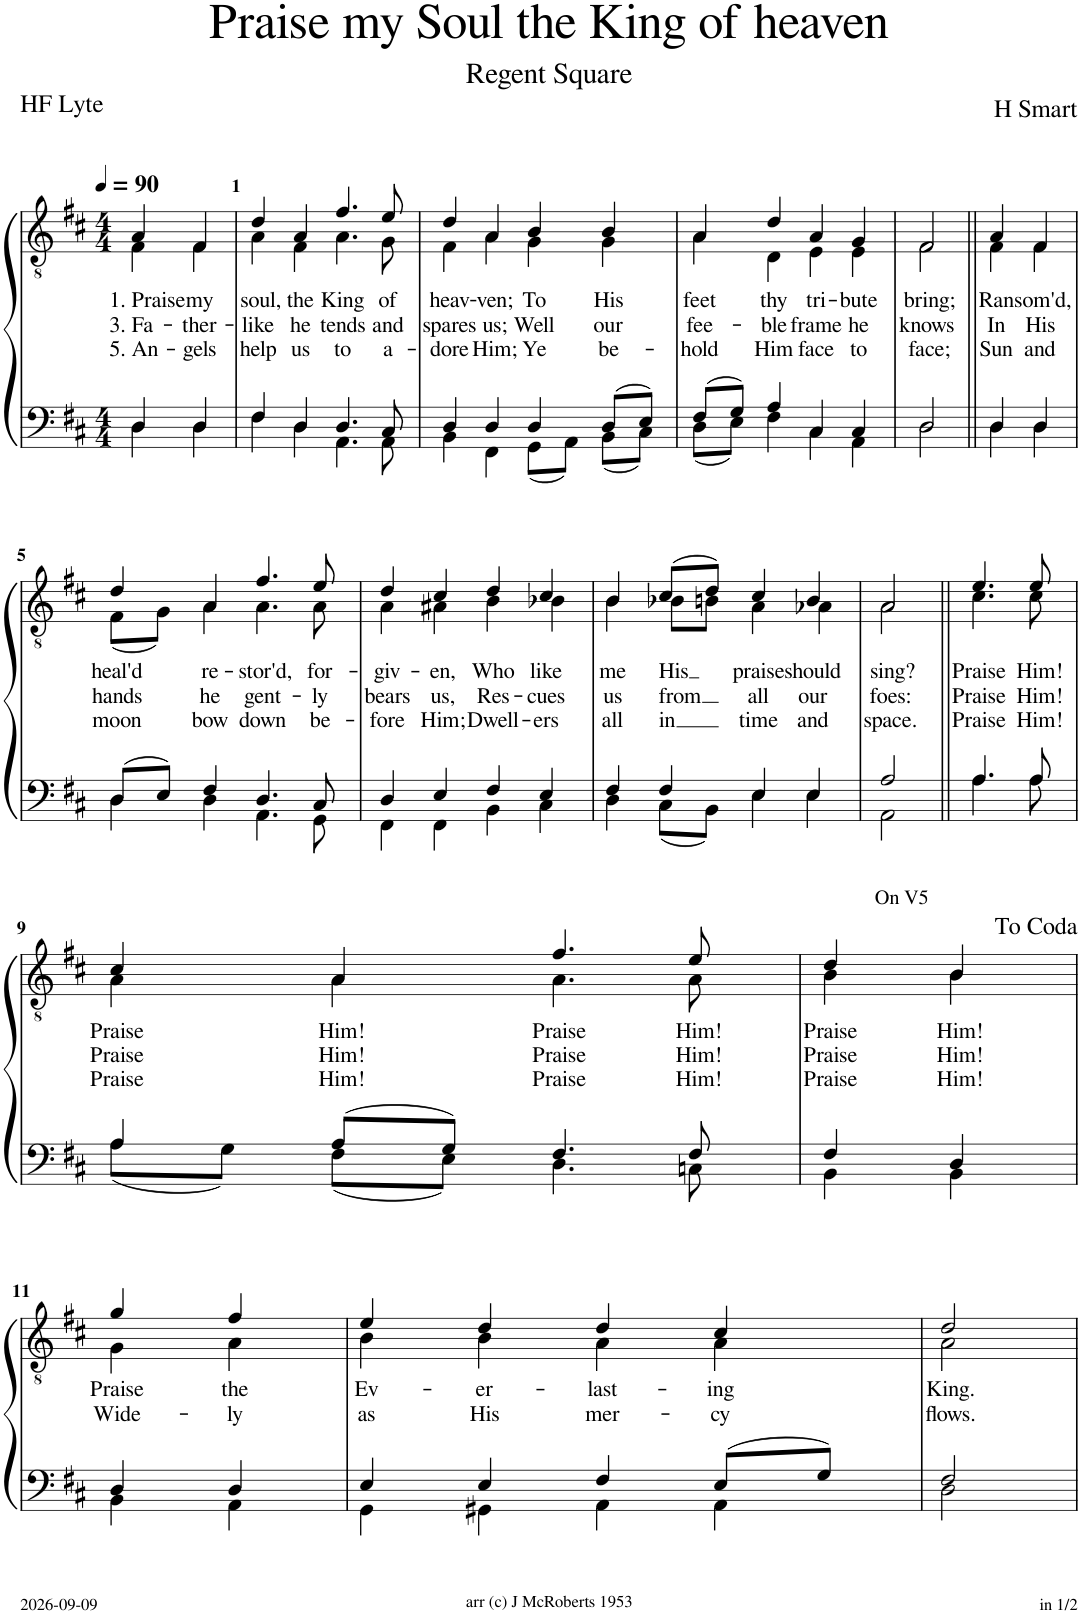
**kern	**kern	**text	**text	**text
*part1	*part1	*part1	*part1	*part1
*staff2	*staff1	*staff1	*staff1	*staff1
*I"Piano	*	*	*	*
*I'Pno	*	*	*	*
*clefF4	*clefGv2	*	*	*
*k[f#c#]	*k[f#c#]	*	*	*
*M4/4	*M4/4	*	*	*
*MM90	*MM90	*	*	*
=	=	=	=	=
*^	*	*	*	*
!	!	!	!LO:LY:b	!LO:LY:b	!LO:LY:b
*	*	*^	*	*	*
4D/	4D\	4A/	4F#\	1. Praise	3. Fa-	5. An-
!	!	!	!	!LO:LY:b	!LO:LY:b	!LO:LY:b
4D/	4D\	4F#/	4F#\	my	-ther-	-gels
=1	=1	=1	=1	=1	=1	=1
!	!	!	!	!LO:LY:b	!LO:LY:b	!LO:LY:b
4F#/	4F#\	4d/	4A\	soul,	-like	help
!	!	!	!	!LO:LY:b	!LO:LY:b	!LO:LY:b
4D/	4D\	4A/	4F#\	the	he	us
!	!	!	!	!LO:LY:b	!LO:LY:b	!LO:LY:b
4.D/	4.AA\	4.f#/	4.A\	King	tends	to
!	!	!	!	!LO:LY:b	!LO:LY:b	!LO:LY:b
8C#/	8AA\	8e/	8G\	of	and	a-
=2	=2	=2	=2	=2	=2	=2
!	!	!	!	!LO:LY:b	!LO:LY:b	!LO:LY:b
4D/	4BB\	4d/	4F#\	heav-	spares	-dore
!	!	!	!	!LO:LY:b	!LO:LY:b	!LO:LY:b
4D/	4FF#\	4A/	4A\	-ven;	us;	Him;
!	!	!	!	!LO:LY:b	!LO:LY:b	!LO:LY:b
4D/	8GG\L	4B/	4G\	To	Well	Ye
.	8AA\J	.	.	.	.	.
!	!	!	!	!LO:LY:b	!LO:LY:b	!LO:LY:b
8D/L	8BB\L	4B/	4G\	His	our	be-
8E/J	8C#\J	.	.	.	.	.
=3	=3	=3	=3	=3	=3	=3
!	!	!	!	!LO:LY:b	!LO:LY:b	!LO:LY:b
8F#/L	8D\L	4A/	4A\	feet	fee-	-hold
8G/J	8E\J	.	.	.	.	.
!	!	!	!	!LO:LY:b	!LO:LY:b	!LO:LY:b
4A/	4F#\	4d/	4D\	thy	-ble	Him
!	!	!	!	!LO:LY:b	!LO:LY:b	!LO:LY:b
4C#/	4C#\	4A/	4E\	tri-	frame	face
!	!	!	!	!LO:LY:b	!LO:LY:b	!LO:LY:b
4C#/	4AA\	4G/	4E\	-bute	he	to
=4	=4	=4	=4	=4	=4	=4
!	!	!	!	!LO:LY:b	!LO:LY:b	!LO:LY:b
2D/	2D\	2F#/	2F#\	bring;	knows	face;
=4||	=4||	=4||	=4||	=4||	=4||	=4||
!	!	!	!	!LO:LY:b	!LO:LY:b	!LO:LY:b
4D/	4D\	4A/	4F#\	Ran-	In	Sun
!	!	!	!	!LO:LY:b	!LO:LY:b	!LO:LY:b
4D/	4D\	4F#/	4F#\	-som'd,	His	and
!!LO:LB:g=z	!!
=5	=5	=5	=5	=5	=5	=5
!	!	!	!	!LO:LY:b	!LO:LY:b	!LO:LY:b
8D/L	4D\	4d/	(8F#\L	heal'd	hands	moon
8E/J	.	.	8G\J)	.	.	.
!	!	!	!	!LO:LY:b	!LO:LY:b	!LO:LY:b
4F#/	4D\	4A/	4A\	re-	he	bow
!	!	!	!	!LO:LY:b	!LO:LY:b	!LO:LY:b
4.D/	4.AA\	4.f#/	4.A\	-stor'd,	gent-	down
!	!	!	!	!LO:LY:b	!LO:LY:b	!LO:LY:b
8C#/	8GG\	8e/	8A\	for-	-ly	be-
=6	=6	=6	=6	=6	=6	=6
!	!	!	!	!LO:LY:b	!LO:LY:b	!LO:LY:b
4D/	4FF#\	4d/	4A\	-giv-	bears	-fore
!	!	!	!	!LO:LY:b	!LO:LY:b	!LO:LY:b
4E/	4FF#\	4c#/	4A#X\	-en,	us,	Him;
!	!	!	!	!LO:LY:b	!LO:LY:b	!LO:LY:b
4F#/	4BB\	4d/	4B\	Who	Res-	Dwell-
!	!	!	!	!LO:LY:b	!LO:LY:b	!LO:LY:b
4E/	4C#\	4c#/	4B-X\	like	-cues	-ers
=7	=7	=7	=7	=7	=7	=7
!	!	!	!	!LO:LY:b	!LO:LY:b	!LO:LY:b
4F#/	4D\	4B/	4B\	me	us	all
!	!	!	!	!LO:LY:b	!LO:LY:b	!LO:LY:b
4F#/	8C#\L	(8c#/L	8B-X\L	His	from	in
.	8BB\J	8d/J)	8Bn\J	.	.	.
!	!	!	!	!LO:LY:b	!LO:LY:b	!LO:LY:b
4E/	4E\	4c#/	4A\	praise	all	time
!	!	!	!	!LO:LY:b	!LO:LY:b	!LO:LY:b
4E/	4E\	4B/	4A-X\	should	our	and
=8	=8	=8	=8	=8	=8	=8
!	!	!	!	!LO:LY:b	!LO:LY:b	!LO:LY:b
2A/	2AA\	2A/	2A\	sing?	foes:	space.
=8||	=8||	=8||	=8||	=8||	=8||	=8||
!	!	!	!	!LO:LY:b	!LO:LY:b	!LO:LY:b
4.A/	4.A\	4.e/	4.c#\	Praise	Praise	Praise
!	!	!	!	!LO:LY:b	!LO:LY:b	!LO:LY:b
8A/	8A\	8e/	8c#\	Him!	Him!	Him!
!!LO:LB:g=z	!!
=9	=9	=9	=9	=9	=9	=9
!	!	!	!	!LO:LY:b	!LO:LY:b	!LO:LY:b
4A/	8A\L	4c#/	4A\	Praise	Praise	Praise
.	8G\J	.	.	.	.	.
!	!	!	!	!LO:LY:b	!LO:LY:b	!LO:LY:b
8A/L	8F#\L	4A/	4A\	Him!	Him!	Him!
8G/J	8E\J	.	.	.	.	.
!	!	!	!	!LO:LY:b	!LO:LY:b	!LO:LY:b
4.F#/	4.D\	4.f#/	4.A\	Praise	Praise	Praise
!	!	!	!	!LO:LY:b	!LO:LY:b	!LO:LY:b
8F#/	8Cn\	8e/	8A\	Him!	Him!	Him!
=10	=10	=10	=10	=10	=10	=10
!	!	!LO:TX:a:t=On V5	!	!	!	!
!	!	!	!	!LO:LY:b	!LO:LY:b	!LO:LY:b
4F#/	4BB\	4d/	4B\	Praise	Praise	Praise
!	!	!	!	!LO:LY:b	!LO:LY:b	!LO:LY:b
4D/	4BB\	4B/	4B\	Him!	Him!	Him!
!!LO:LB:g=z	!!
=11	=11	=11	=11	=11	=11	=11
!	!	!	!	!LO:LY:b	!LO:LY:b	!
4D/	4BB\	4g/	4G\	Praise	Wide-	.
!	!	!	!	!LO:LY:b	!LO:LY:b	!
4D/	4AA\	4f#/	4A\	the	-ly	.
=12	=12	=12	=12	=12	=12	=12
!	!	!	!	!LO:LY:b	!LO:LY:b	!
4E/	4GG\	4e/	4B\	Ev-	as	.
!	!	!	!	!LO:LY:b	!LO:LY:b	!
4E/	4GG#X\	4d/	4B\	-er-	His	.
!	!	!	!	!LO:LY:b	!LO:LY:b	!
4F#/	4AA\	4d/	4A\	-last-	mer-	.
!	!	!	!	!LO:LY:b	!LO:LY:b	!
8E/L	4AA\	4c#/	4A\	-ing	-cy	.
8G/J	.	.	.	.	.	.
=13	=13	=13	=13	=13	=13	=13
!	!	!	!	!LO:LY:b	!LO:LY:b	!
2F#/	2D\	2d/	2A\	King.	flows.	.
*v	*v	*	*	*	*	*
*	*v	*v	*	*	*
=	=	=	=	=
*-	*-	*-	*-	*-
